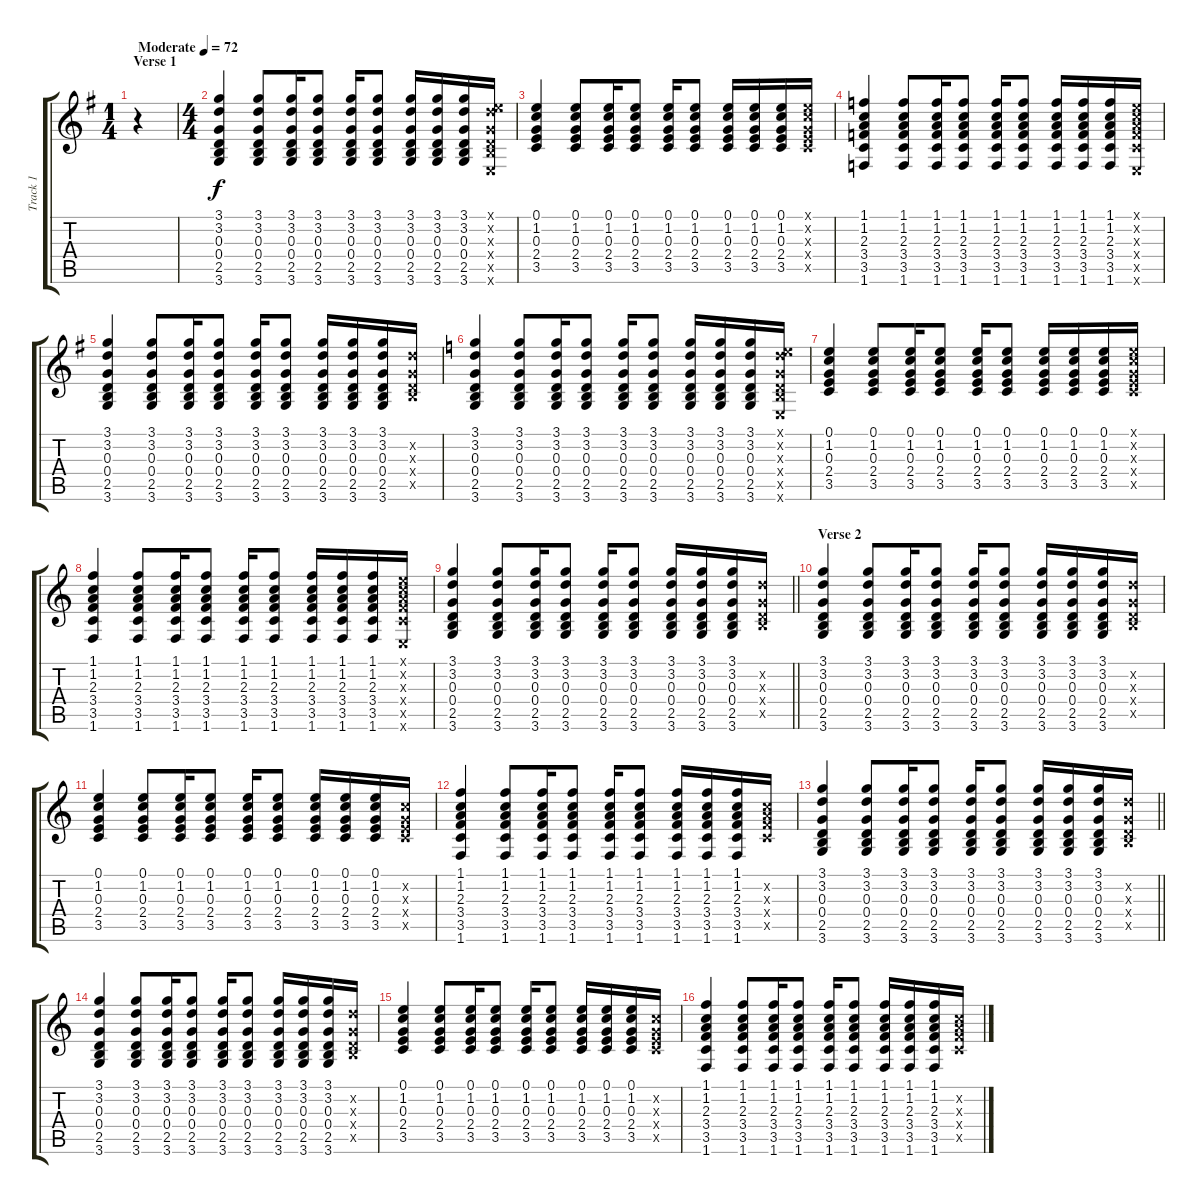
\track ("Track 1" "Track 1") {instrument acousticguitarsteel}
\staff {score tabs}
\tuning (E4 B3 G3 D3 A2 E2) {hide}
\ts (1 4)
\section ("" "Verse 1")
\tempo (72 "Moderate")
\clef g2
\ks g
r.4{dy f instrument acousticguitarsteel} |
\ts (4 4)
(3.1 3.2 0.3 0.4 2.5 3.6).4 (3.1 3.2 0.3 0.4 2.5 3.6).8 (3.1 3.2 0.3 0.4 2.5 3.6).16 (3.1 3.2 0.3 0.4 2.5 3.6).8 (3.1 3.2 0.3 0.4 2.5 3.6).16 (3.1 3.2 0.3 0.4 2.5 3.6).8 (3.1 3.2 0.3 0.4 2.5 3.6).16 (3.1 3.2 0.3 0.4 2.5 3.6).16 (3.1 3.2 0.3 0.4 2.5 3.6).16 (0.1{x} 3.2{x} 0.3{x} 0.4{x} 2.5{x} 0.6{x}).16 |
(0.1 1.2 0.3 2.4 3.5).4 (0.1 1.2 0.3 2.4 3.5).8 (0.1 1.2 0.3 2.4 3.5).16 (0.1 1.2 0.3 2.4 3.5).8 (0.1 1.2 0.3 2.4 3.5).16 (0.1 1.2 0.3 2.4 3.5).8 (0.1 1.2 0.3 2.4 3.5).16 (0.1 1.2 0.3 2.4 3.5).16 (0.1 1.2 0.3 2.4 3.5).16 (0.1{x} 1.2{x} 0.3{x} 2.4{x} 3.5{x}).16 |
(1.1 1.2 2.3 3.4 3.5 1.6).4 (1.1 1.2 2.3 3.4 3.5 1.6).8 (1.1 1.2 2.3 3.4 3.5 1.6).16 (1.1 1.2 2.3 3.4 3.5 1.6).8 (1.1 1.2 2.3 3.4 3.5 1.6).16 (1.1 1.2 2.3 3.4 3.5 1.6).8 (1.1 1.2 2.3 3.4 3.5 1.6).16 (1.1 1.2 2.3 3.4 3.5 1.6).16 (1.1 1.2 2.3 3.4 3.5 1.6).16 (0.1{x} 1.2{x} 2.3{x} 3.4{x} 3.5{x} 0.6{x}).16 |
(3.1 3.2 0.3 0.4 2.5 3.6).4 (3.1 3.2 0.3 0.4 2.5 3.6).8 (3.1 3.2 0.3 0.4 2.5 3.6).16 (3.1 3.2 0.3 0.4 2.5 3.6).8 (3.1 3.2 0.3 0.4 2.5 3.6).16 (3.1 3.2 0.3 0.4 2.5 3.6).8 (3.1 3.2 0.3 0.4 2.5 3.6).16 (3.1 3.2 0.3 0.4 2.5 3.6).16 (3.1 3.2 0.3 0.4 2.5 3.6).16 (3.2{x} 0.3{x} 0.4{x} 2.5{x}).16 |
\ks c
(3.1 3.2 0.3 0.4 2.5 3.6).4 (3.1 3.2 0.3 0.4 2.5 3.6).8 (3.1 3.2 0.3 0.4 2.5 3.6).16 (3.1 3.2 0.3 0.4 2.5 3.6).8 (3.1 3.2 0.3 0.4 2.5 3.6).16 (3.1 3.2 0.3 0.4 2.5 3.6).8 (3.1 3.2 0.3 0.4 2.5 3.6).16 (3.1 3.2 0.3 0.4 2.5 3.6).16 (3.1 3.2 0.3 0.4 2.5 3.6).16 (0.1{x} 3.2{x} 0.3{x} 0.4{x} 2.5{x} 0.6{x}).16 |
(0.1 1.2 0.3 2.4 3.5).4 (0.1 1.2 0.3 2.4 3.5).8 (0.1 1.2 0.3 2.4 3.5).16 (0.1 1.2 0.3 2.4 3.5).8 (0.1 1.2 0.3 2.4 3.5).16 (0.1 1.2 0.3 2.4 3.5).8 (0.1 1.2 0.3 2.4 3.5).16 (0.1 1.2 0.3 2.4 3.5).16 (0.1 1.2 0.3 2.4 3.5).16 (0.1{x} 1.2{x} 0.3{x} 2.4{x} 3.5{x}).16 |
(1.1 1.2 2.3 3.4 3.5 1.6).4 (1.1 1.2 2.3 3.4 3.5 1.6).8 (1.1 1.2 2.3 3.4 3.5 1.6).16 (1.1 1.2 2.3 3.4 3.5 1.6).8 (1.1 1.2 2.3 3.4 3.5 1.6).16 (1.1 1.2 2.3 3.4 3.5 1.6).8 (1.1 1.2 2.3 3.4 3.5 1.6).16 (1.1 1.2 2.3 3.4 3.5 1.6).16 (1.1 1.2 2.3 3.4 3.5 1.6).16 (0.1{x} 1.2{x} 2.3{x} 3.4{x} 3.5{x} 0.6{x}).16 |
\barLineRight lightlight
(3.1 3.2 0.3 0.4 2.5 3.6).4 (3.1 3.2 0.3 0.4 2.5 3.6).8 (3.1 3.2 0.3 0.4 2.5 3.6).16 (3.1 3.2 0.3 0.4 2.5 3.6).8 (3.1 3.2 0.3 0.4 2.5 3.6).16 (3.1 3.2 0.3 0.4 2.5 3.6).8 (3.1 3.2 0.3 0.4 2.5 3.6).16 (3.1 3.2 0.3 0.4 2.5 3.6).16 (3.1 3.2 0.3 0.4 2.5 3.6).16 (3.2{x} 0.3{x} 0.4{x} 2.5{x}).16 |
\section ("" "Verse 2")
(3.1 3.2 0.3 0.4 2.5 3.6).4 (3.1 3.2 0.3 0.4 2.5 3.6).8 (3.1 3.2 0.3 0.4 2.5 3.6).16 (3.1 3.2 0.3 0.4 2.5 3.6).8 (3.1 3.2 0.3 0.4 2.5 3.6).16 (3.1 3.2 0.3 0.4 2.5 3.6).8 (3.1 3.2 0.3 0.4 2.5 3.6).16 (3.1 3.2 0.3 0.4 2.5 3.6).16 (3.1 3.2 0.3 0.4 2.5 3.6).16 (3.2{x} 0.3{x} 0.4{x} 2.5{x}).16 |
(0.1 1.2 0.3 2.4 3.5).4 (0.1 1.2 0.3 2.4 3.5).8 (0.1 1.2 0.3 2.4 3.5).16 (0.1 1.2 0.3 2.4 3.5).8 (0.1 1.2 0.3 2.4 3.5).16 (0.1 1.2 0.3 2.4 3.5).8 (0.1 1.2 0.3 2.4 3.5).16 (0.1 1.2 0.3 2.4 3.5).16 (0.1 1.2 0.3 2.4 3.5).16 (1.2{x} 0.3{x} 2.4{x} 3.5{x}).16 |
(1.1 1.2 2.3 3.4 3.5 1.6).4 (1.1 1.2 2.3 3.4 3.5 1.6).8 (1.1 1.2 2.3 3.4 3.5 1.6).16 (1.1 1.2 2.3 3.4 3.5 1.6).8 (1.1 1.2 2.3 3.4 3.5 1.6).16 (1.1 1.2 2.3 3.4 3.5 1.6).8 (1.1 1.2 2.3 3.4 3.5 1.6).16 (1.1 1.2 2.3 3.4 3.5 1.6).16 (1.1 1.2 2.3 3.4 3.5 1.6).16 (1.2{x} 2.3{x} 3.4{x} 3.5{x}).16 |
\barLineRight lightlight
(3.1 3.2 0.3 0.4 2.5 3.6).4 (3.1 3.2 0.3 0.4 2.5 3.6).8 (3.1 3.2 0.3 0.4 2.5 3.6).16 (3.1 3.2 0.3 0.4 2.5 3.6).8 (3.1 3.2 0.3 0.4 2.5 3.6).16 (3.1 3.2 0.3 0.4 2.5 3.6).8 (3.1 3.2 0.3 0.4 2.5 3.6).16 (3.1 3.2 0.3 0.4 2.5 3.6).16 (3.1 3.2 0.3 0.4 2.5 3.6).16 (3.2{x} 0.3{x} 0.4{x} 2.5{x}).16 |
(3.1 3.2 0.3 0.4 2.5 3.6).4 (3.1 3.2 0.3 0.4 2.5 3.6).8 (3.1 3.2 0.3 0.4 2.5 3.6).16 (3.1 3.2 0.3 0.4 2.5 3.6).8 (3.1 3.2 0.3 0.4 2.5 3.6).16 (3.1 3.2 0.3 0.4 2.5 3.6).8 (3.1 3.2 0.3 0.4 2.5 3.6).16 (3.1 3.2 0.3 0.4 2.5 3.6).16 (3.1 3.2 0.3 0.4 2.5 3.6).16 (3.2{x} 0.3{x} 0.4{x} 2.5{x}).16 |
(0.1 1.2 0.3 2.4 3.5).4 (0.1 1.2 0.3 2.4 3.5).8 (0.1 1.2 0.3 2.4 3.5).16 (0.1 1.2 0.3 2.4 3.5).8 (0.1 1.2 0.3 2.4 3.5).16 (0.1 1.2 0.3 2.4 3.5).8 (0.1 1.2 0.3 2.4 3.5).16 (0.1 1.2 0.3 2.4 3.5).16 (0.1 1.2 0.3 2.4 3.5).16 (1.2{x} 0.3{x} 2.4{x} 3.5{x}).16 |
(1.1 1.2 2.3 3.4 3.5 1.6).4 (1.1 1.2 2.3 3.4 3.5 1.6).8 (1.1 1.2 2.3 3.4 3.5 1.6).16 (1.1 1.2 2.3 3.4 3.5 1.6).8 (1.1 1.2 2.3 3.4 3.5 1.6).16 (1.1 1.2 2.3 3.4 3.5 1.6).8 (1.1 1.2 2.3 3.4 3.5 1.6).16 (1.1 1.2 2.3 3.4 3.5 1.6).16 (1.1 1.2 2.3 3.4 3.5 1.6).16 (1.2{x} 2.3{x} 3.4{x} 3.5{x}).16
